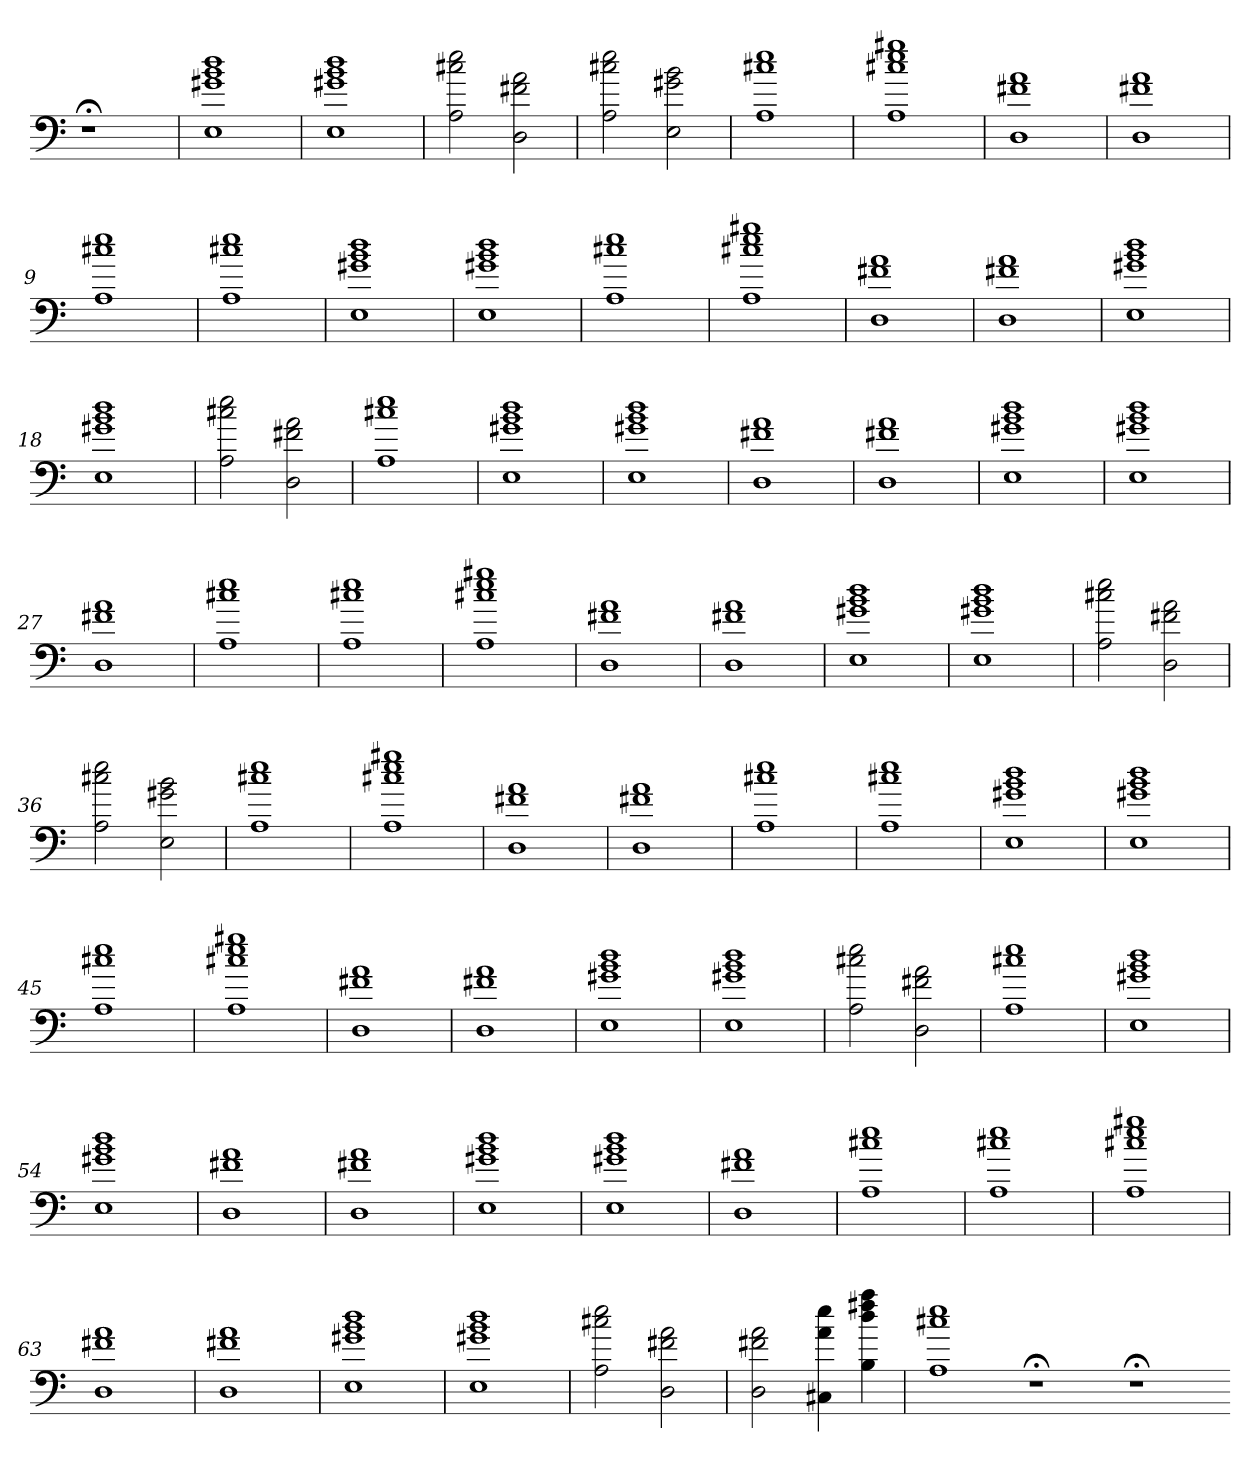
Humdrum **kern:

**kern
*part1
*staff1
=
1r;<
=1
1E 1g#X 1b 1dd
=2
1E 1g#X 1b 1dd
=3
2A 2cc#X 2ee
2D 2f#X 2a
=4
2A 2cc#X 2ee
2E 2g#X 2b
=5
1A 1cc#X 1ee
=6
1A 1cc#X 1ee 1gg#X
=7
1D 1f#X 1a
=8
1D 1f#X 1a
=9
1A 1cc#X 1ee
=10
1A 1cc#X 1ee
=11
1E 1g#X 1b 1dd
=12
1E 1g#X 1b 1dd
=13
1A 1cc#X 1ee
=14
1A 1cc#X 1ee 1gg#X
=15
1D 1f#X 1a
=16
1D 1f#X 1a
=17
1E 1g#X 1b 1dd
=18
1E 1g#X 1b 1dd
=19
2A 2cc#X 2ee
2D 2f#X 2a
=20
1A 1cc#X 1ee
=21
1E 1g#X 1b 1dd
=22
1E 1g#X 1b 1dd
=23
1D 1f#X 1a
=24
1D 1f#X 1a
=25
1E 1g#X 1b 1dd
=26
1E 1g#X 1b 1dd
=27
1D 1f#X 1a
=28
1A 1cc#X 1ee
=29
1A 1cc#X 1ee
=30
1A 1cc#X 1ee 1gg#X
=31
1D 1f#X 1a
=32
1D 1f#X 1a
=33
1E 1g#X 1b 1dd
=34
1E 1g#X 1b 1dd
=35
2A 2cc#X 2ee
2D 2f#X 2a
=36
2A 2cc#X 2ee
2E 2g#X 2b
=37
1A 1cc#X 1ee
=38
1A 1cc#X 1ee 1gg#X
=39
1D 1f#X 1a
=40
1D 1f#X 1a
=41
1A 1cc#X 1ee
=42
1A 1cc#X 1ee
=43
1E 1g#X 1b 1dd
=44
1E 1g#X 1b 1dd
=45
1A 1cc#X 1ee
=46
1A 1cc#X 1ee 1gg#X
=47
1D 1f#X 1a
=48
1D 1f#X 1a
=49
1E 1g#X 1b 1dd
=50
1E 1g#X 1b 1dd
=51
2A 2cc#X 2ee
2D 2f#X 2a
=52
1A 1cc#X 1ee
=53
1E 1g#X 1b 1dd
=54
1E 1g#X 1b 1dd
=55
1D 1f#X 1a
=56
1D 1f#X 1a
=57
1E 1g#X 1b 1dd
=58
1E 1g#X 1b 1dd
=59
1D 1f#X 1a
=60
1A 1cc#X 1ee
=61
1A 1cc#X 1ee
=62
1A 1cc#X 1ee 1gg#X
=63
1D 1f#X 1a
=64
1D 1f#X 1a
=65
1E 1g#X 1b 1dd
=66
1E 1g#X 1b 1dd
=67
2A 2cc#X 2ee
2D 2f#X 2a
=68
2D 2f#X 2a
4C#X 4a 4ee
4B 4dd 4ff#X 4aa
=69
1A 1cc#X 1ee
1r;<
1r;<
=-
*-
